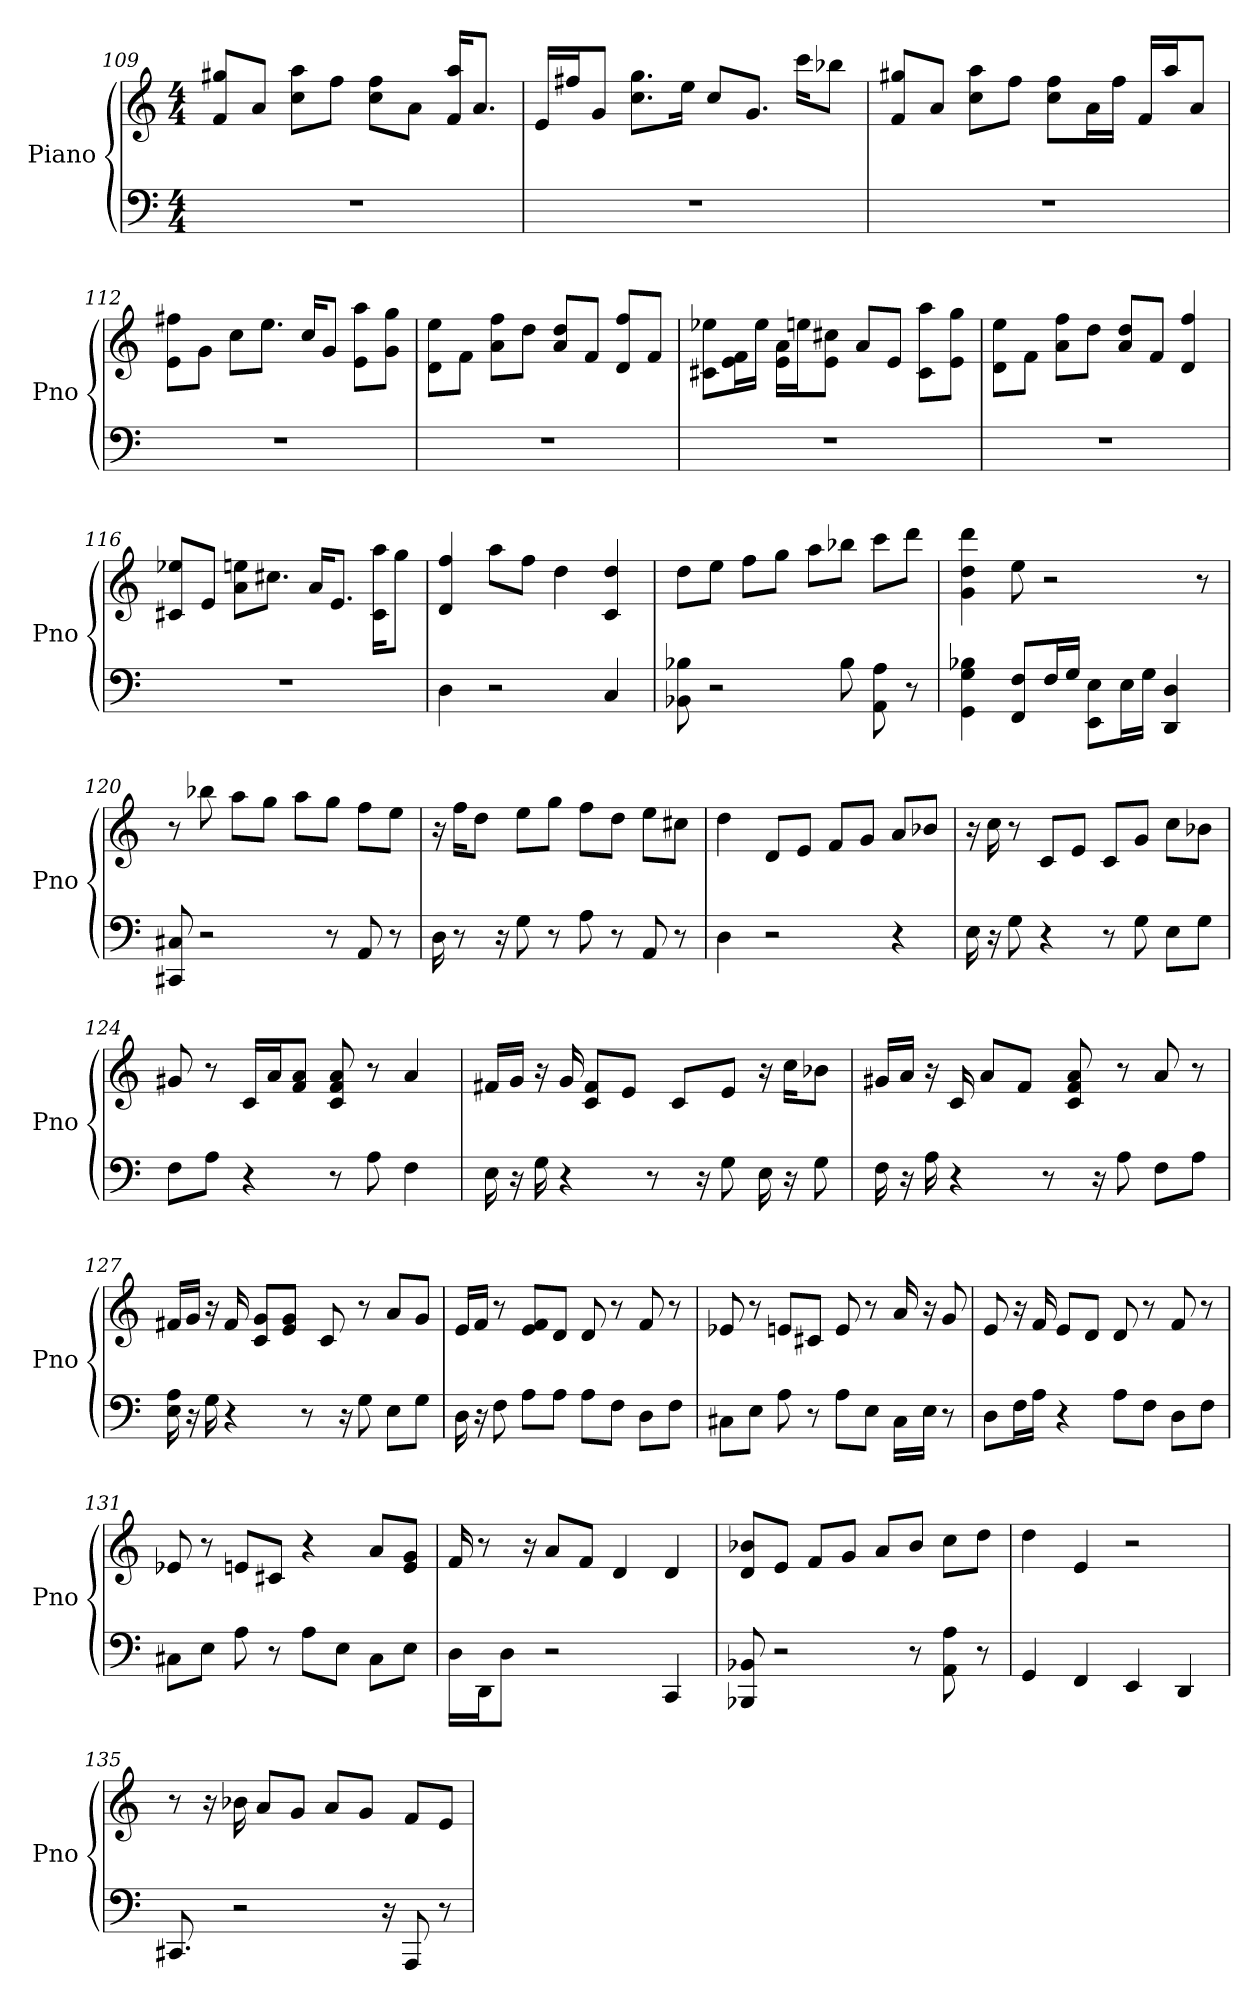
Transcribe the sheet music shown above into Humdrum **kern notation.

**kern	**kern
*part1	*part1
*staff2	*staff1
*I"Piano	*
*I'Pno	*
*clefF4	*clefG2
*k[]	*k[]
*C:	*C:
*M4/4	*M4/4
=109	=109
1r	8f/ 8gg#/L
.	8a/J
.	8cc\ 8aa\L
.	8ff\J
.	8cc\ 8ff\L
.	8a\J
.	16f/ 16aa/KL
.	8.a/J
=110	=110
1r	16e/LL
.	16ff#/J
.	8g/J
.	8.cc\ 8.gg\L
.	16ee\Jk
.	8cc/L
.	8.g/J
.	16ccc\KL
.	8bb-\J
=111	=111
1r	8f/ 8gg#/L
.	8a/J
.	8cc\ 8aa\L
.	8ff\J
.	8cc\ 8ff\L
.	16a\L
.	16ff\JJ
.	16f/LL
.	16aa/J
.	8a/J
=112	=112
1r	8ff#\ 8e\L
.	8g\J
.	8cc\L
.	8.ee\J
.	16cc/KL
.	8g/J
.	8e\ 8aa\L
.	8g\ 8gg\J
=113	=113
1r	8ee\ 8d\L
.	8f\J
.	8a\ 8ff\L
.	8dd\J
.	8dd/ 8a/L
.	8f/J
.	8d/ 8ff/L
.	8f/J
=114	=114
1r	8ee-\ 8c#\L
.	16e\ 16f\L
.	16ee-\JJ
.	16a\ 16e\LL
.	16ee\J
.	8e\ 8cc#\J
.	8a/L
.	8e/J
.	8aa\ 8c#\L
.	8gg\ 8e\J
=115	=115
1r	8ee\ 8d\L
.	8f\J
.	8ff\ 8a\L
.	8dd\J
.	8dd/ 8a/L
.	8f/J
.	4d 4ff
=116	=116
1r	8ee-/ 8c#/L
.	8e/J
.	8ee\ 8a\L
.	8.cc#\J
.	16a/KL
.	8.e/J
.	16aa\ 16c#\KL
.	8gg\J
=117	=117
4D	4d 4ff
2r	8aa\L
.	8ff\J
.	4dd
4C	4c 4dd
=118	=118
8B- 8BB-	8dd\L
2r	8ee\J
.	8ff\L
.	8gg\J
.	8aa\L
8B-	8bb-\J
8AA 8A	8ccc\L
8r	8ddd\J
=119	=119
4GG 4B- 4G	4dd 4ddd 4g
8FF/ 8F/L	8ee
16F/L	2r
16G/JJ	.
8E\ 8EE\L	.
16E\L	.
16G\JJ	.
4DD 4D	.
.	8r
=120	=120
8C# 8CC#	8r
2r	8bb-
.	8aa\L
.	8gg\J
.	8aa\L
8r	8gg\J
8AA	8ff\L
8r	8ee\J
=121	=121
16D	16r
8r	16ff\KL
.	8dd\J
16r	.
8G	8ee\L
8r	8gg\J
8A	8ff\L
8r	8dd\J
8AA	8ee\L
8r	8cc#\J
=122	=122
4D	4dd
2r	8d/L
.	8e/J
.	8f/L
.	8g/J
4r	8a/L
.	8b-/J
=123	=123
16E	16r
16r	16cc
8G	8r
4r	8c/L
.	8e/J
8r	8c/L
8G	8g/J
8E\L	8cc\L
8G\J	8b-\J
=124	=124
8F\L	8g#
8A\J	8r
4r	16c/LL
.	16a/J
.	8f/ 8a/J
8r	8a 8c 8f
8A	8r
4F	4a
=125	=125
16E	16f#/LL
16r	16g/JJ
16G	16r
4r	16g
.	8f#/ 8c/L
.	8e/J
8r	.
.	8c/L
16r	.
8G	8e/J
16E	16r
16r	16cc\KL
8G	8b-\J
=126	=126
16F	16g#/LL
16r	16a/JJ
16A	16r
4r	16c
.	8a/L
.	8f/J
8r	.
.	8c 8f 8a
16r	.
8A	8r
8F\L	8a
8A\J	8r
=127	=127
16E 16A	16f#/LL
16r	16g/JJ
16G	16r
4r	16f#
.	8c/ 8g/L
.	8g/ 8e/J
8r	.
.	8c
16r	.
8G	8r
8E\L	8a/L
8G\J	8g/J
=128	=128
16D	16e/LL
16r	16f/JJ
8F	8r
8A\L	8e/ 8f/L
8A\J	8d/J
8A\L	8d
8F\J	8r
8D\L	8f
8F\J	8r
=129	=129
8C#\L	8e-
8E\J	8r
8A	8e/L
8r	8c#/J
8A\L	8e
8E\J	8r
16C#\LL	16a
16E\JJ	16r
8r	8g
=130	=130
8D\L	8e
16F\L	16r
16A\JJ	16f
4r	8e/L
.	8d/J
8A\L	8d
8F\J	8r
8D\L	8f
8F\J	8r
=131	=131
8C#\L	8e-
8E\J	8r
8A	8e/L
8r	8c#/J
8A\L	4r
8E\J	.
8C#\L	8a/L
8E\J	8g/ 8e/J
=132	=132
16D\LL	16f
16DD\J	8r
8D\J	.
.	16r
2r	8a/L
.	8f/J
.	4d
4CC	4d
=133	=133
8BBB- 8BB-	8d/ 8b-/L
2r	8e/J
.	8f/L
.	8g/J
.	8a/L
8r	8b-/J
8AA 8A	8cc\L
8r	8dd\J
=134	=134
4GG	4dd
4FF	4e
4EE	2r
4DD	.
=135	=135
8.CC#	8r
.	16r
2r	16b-
.	8a/L
.	8g/J
.	8a/L
.	8g/J
16r	.
8AAA	8f/L
8r	8e/J
=	=
*-	*-
